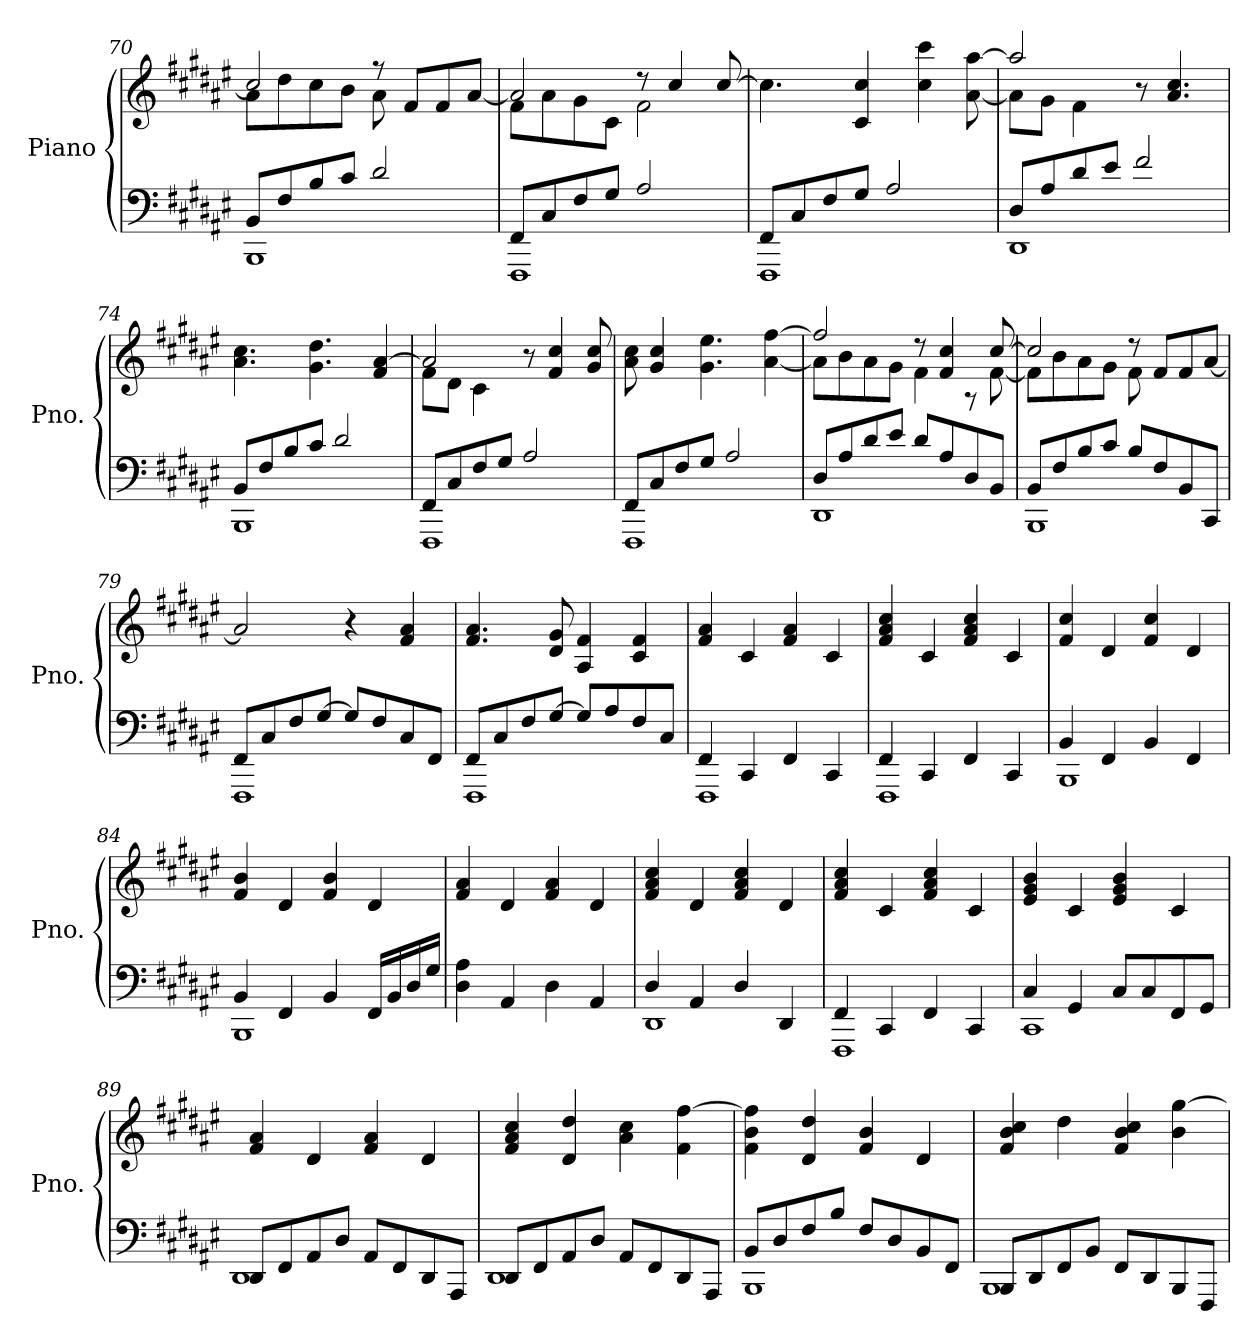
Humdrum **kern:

**kern	**kern
*part1	*part1
*staff2	*staff1
*I"Piano	*
*I'Pno.	*
!!LO:LB:g=z
*clefF4	*clefG2
*k[f#c#g#d#a#e#]	*k[f#c#g#d#a#e#]
=70	=70
*^	*^
8BB/L	1BBB	2cc#/]	8a#\L
8F#/	.	.	8dd#\
8B/	.	.	8cc#\
8c#/J	.	.	8b\J
2d#/	.	8r	8a#\
.	.	8f#/L	4.ryy
.	.	8f#/	.
.	.	[8a#/J	.
=71	=71	=71	=71
8FF#/L	1FFF#	2a#/]	8f#\L
8C#/	.	.	8a#\
8F#/	.	.	8g#\
8G#/J	.	.	8c#\J
2A#/	.	8r	2f#\
.	.	4cc#/	.
.	.	[8cc#/	.
*	*	*v	*v
=72	=72	=72
8FF#/L	1FFF#	4.cc#\]
8C#/	.	.
8F#/	.	.
8G#/J	.	4c#/ 4cc#/
2A#/	.	.
.	.	4cc#\ 4ccc#\
.	.	[8a#\ [8aa#\
=73	=73	=73
*	*	*^
8D#/L	1DD#	2aa#/]	8a#\L]
8A#/	.	.	8g#\J
8d#/	.	.	4f#\
8e#/J	.	.	.
2f#/	.	8r	2ryy
.	.	4.a#/ 4.cc#/	.
*	*	*v	*v
=74	=74	=74
8BB/L	1BBB	4.a#\ 4.cc#\
8F#/	.	.
8B/	.	.
8c#/J	.	4.g#\ 4.dd#\
2d#/	.	.
.	.	4f#/ [4a#/
!!LO:PB:g=z
=75	=75	=75
*	*	*^
8FF#/L	1FFF#	2a#/]	8f#\L
8C#/	.	.	8d#\J
8F#/	.	.	4c#\
8G#/J	.	.	.
2A#/	.	8r	2ryy
.	.	4f#/ 4cc#/	.
.	.	8g#/ 8cc#/	.
*	*	*v	*v
=76	=76	=76
8FF#/L	1FFF#	8a#\ 8cc#\
8C#/	.	4g#/ 4cc#/
8F#/	.	.
8G#/J	.	4.g#\ 4.ee#\
2A#/	.	.
.	.	[4a#\ [4ff#\
=77	=77	=77
*	*	*^
8D#/L	1DD#	2ff#/]	8a#\L]
8A#/	.	.	8b\
8d#/	.	.	8a#\
8e#/J	.	.	8g#\J
8d#/L	.	8r	4f#\
8A#/	.	4f#/ 4cc#/	.
8D#/	.	.	8r
8BB/J	.	[8cc#/	[8f#\
=78	=78	=78	=78
8BB/L	1BBB	2cc#/]	8f#\L]
8F#/	.	.	8b\
8B/	.	.	8a#\
8c#/J	.	.	8g#\J
8B/L	.	8r	8f#\
8F#/	.	8f#/L	4.ryy
8BB/	.	8f#/	.
8CC#/J	.	[8a#/J	.
*	*	*v	*v
!!LO:LB:g=z
=79	=79	=79
8FF#/L	1FFF#	2a#/]
8C#/	.	.
8F#/	.	.
[8G#/J	.	.
8G#/L]	.	4r
8F#/	.	.
8C#/	.	4f#/ 4a#/
8FF#/J	.	.
=80	=80	=80
8FF#/L	1FFF#	4.f#/ 4.a#/
8C#/	.	.
8F#/	.	.
[8G#/J	.	8d#/ 8g#/
8G#/L]	.	4A#/ 4f#/
8A#/	.	.
8F#/	.	4c#/ 4f#/
8C#/J	.	.
=81	=81	=81
4FF#/	1FFF#	4f#/ 4a#/
4CC#/	.	4c#/
4FF#/	.	4f#/ 4a#/
4CC#/	.	4c#/
=82	=82	=82
4FF#/	1FFF#	4f#/ 4a#/ 4cc#/
4CC#/	.	4c#/
4FF#/	.	4f#/ 4a#/ 4cc#/
4CC#/	.	4c#/
=83	=83	=83
4BB/	1BBB	4f#/ 4cc#/
4FF#/	.	4d#/
4BB/	.	4f#/ 4cc#/
4FF#/	.	4d#/
=84	=84	=84
4BB/	1BBB	4f#/ 4b/
4FF#/	.	4d#/
4BB/	.	4f#/ 4b/
16FF#/LL	.	4d#/
16BB/	.	.
16D#/	.	.
16G#/JJ	.	.
*v	*v	*
!!LO:LB:g=z
=85	=85
4D#\ 4A#\	4f#/ 4a#/
4AA#/	4d#/
4D#\	4f#/ 4a#/
4AA#/	4d#/
=86	=86
*^	*
4D#/	1DD#	4f#/ 4a#/ 4cc#/
4AA#/	.	4d#/
4D#/	.	4f#/ 4a#/ 4cc#/
4DD#/	.	4d#/
=87	=87	=87
4FF#/	1FFF#	4f#/ 4a#/ 4cc#/
4CC#/	.	4c#/
4FF#/	.	4f#/ 4a#/ 4cc#/
4CC#/	.	4c#/
=88	=88	=88
4C#/	1CC#	4e#/ 4g#/ 4b/
4GG#/	.	4c#/
8C#/L	.	4e#/ 4g#/ 4b/
8C#/	.	.
8FF#/	.	4c#/
8GG#/J	.	.
=89	=89	=89
8DD#/L	1DD#	4f#/ 4a#/
8FF#/	.	.
8AA#/	.	4d#/
8D#/J	.	.
8AA#/L	.	4f#/ 4a#/
8FF#/	.	.
8DD#/	.	4d#/
8AAA#/J	.	.
=90	=90	=90
8DD#/L	1DD#	4f#/ 4a#/ 4cc#/
8FF#/	.	.
8AA#/	.	4d#/ 4dd#/
8D#/J	.	.
8AA#/L	.	4a#\ 4cc#\
8FF#/	.	.
8DD#/	.	4f#\ [4ff#\
8AAA#/J	.	.
!!LO:LB:g=z
=91	=91	=91
8BB/L	1BBB	4f#\ 4b\ 4ff#\]
8D#/	.	.
8F#/	.	4d#/ 4dd#/
8B/J	.	.
8F#/L	.	4f#/ 4b/
8D#/	.	.
8BB/	.	4d#/
8FF#/J	.	.
=92	=92	=92
8BBB/L	1BBB	4f#/ 4b/ 4cc#/
8DD#/	.	.
8FF#/	.	4dd#\
8BB/J	.	.
8FF#/L	.	4f#/ 4b/ 4cc#/
8DD#/	.	.
8BBB/	.	4b\ [4gg#\
8FFF#/J	.	.
*v	*v	*
=	=
*-	*-
